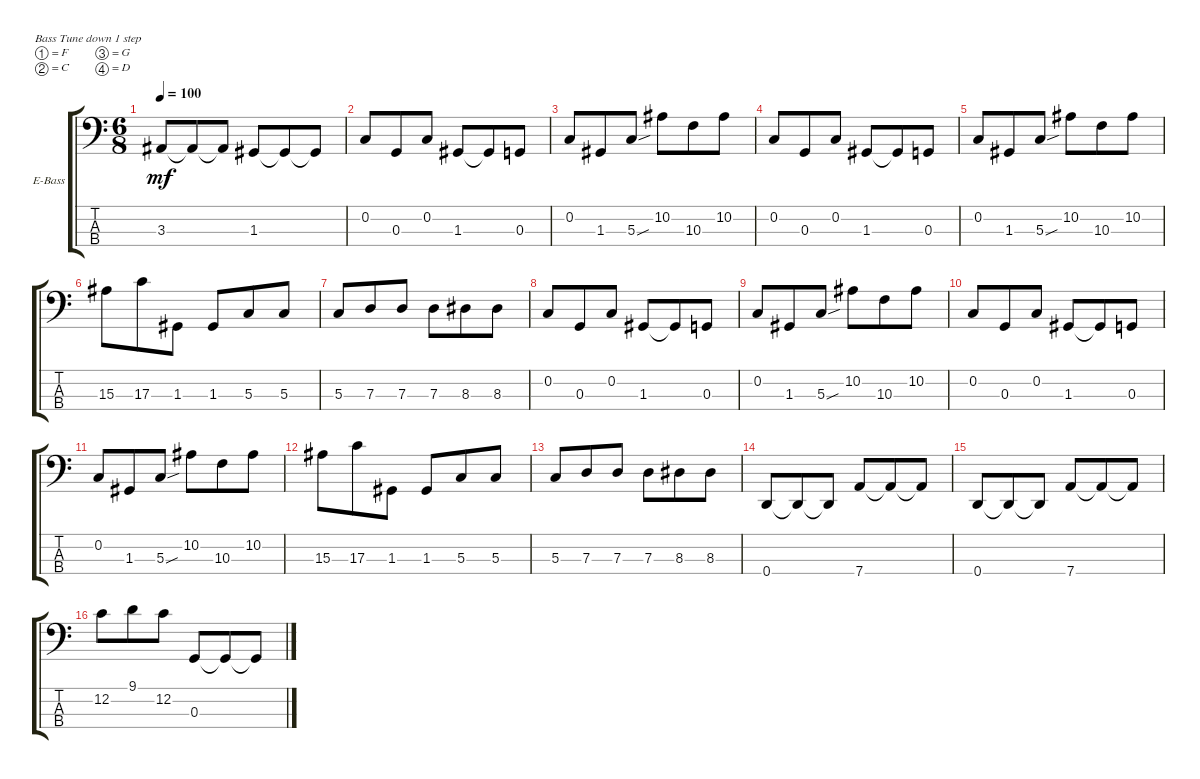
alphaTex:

\defaultSystemsLayout 4
\bracketExtendMode groupsimilarinstruments
\firstSystemTrackNameOrientation horizontal
\otherSystemsTrackNameOrientation horizontal
\track ("Bass" "E-Bass") {instrument electricbassfinger}
\staff {score tabs}
\tuning (F2 C2 G1 D1)
\ts (6 8)
\tempo 100
\clef f4
\ks c
3.3.8{dy mf} 3.3{t}.8 3.3{t}.8 1.3.8 1.3{t}.8 1.3{t}.8 |
0.2.8 0.3.8 0.2.8 1.3.8 1.3{t}.8 0.3.8 |
0.2.8 1.3.8 5.3{sou}.8 10.2.8 10.3.8 10.2.8 |
0.2.8 0.3.8 0.2.8 1.3.8 1.3{t}.8 0.3.8 |
0.2.8 1.3.8 5.3{sou}.8 10.2.8 10.3.8 10.2.8 |
15.3.8 17.3.8 1.3.8 1.3.8 5.3.8 5.3.8 |
5.3.8 7.3.8 7.3.8 7.3.8 8.3.8 8.3.8 |
0.2.8 0.3.8 0.2.8 1.3.8 1.3{t}.8 0.3.8 |
0.2.8 1.3.8 5.3{sou}.8 10.2.8 10.3.8 10.2.8 |
0.2.8 0.3.8 0.2.8 1.3.8 1.3{t}.8 0.3.8 |
0.2.8 1.3.8 5.3{sou}.8 10.2.8 10.3.8 10.2.8 |
15.3.8 17.3.8 1.3.8 1.3.8 5.3.8 5.3.8 |
5.3.8 7.3.8 7.3.8 7.3.8 8.3.8 8.3.8 |
0.4.8 0.4{t}.8 0.4{t}.8 7.4.8 7.4{t}.8 7.4{t}.8 |
0.4.8 0.4{t}.8 0.4{t}.8 7.4.8 7.4{t}.8 7.4{t}.8 |
12.2.8 9.1.8 12.2.8 0.3.8 0.3{t}.8 0.3{t}.8
